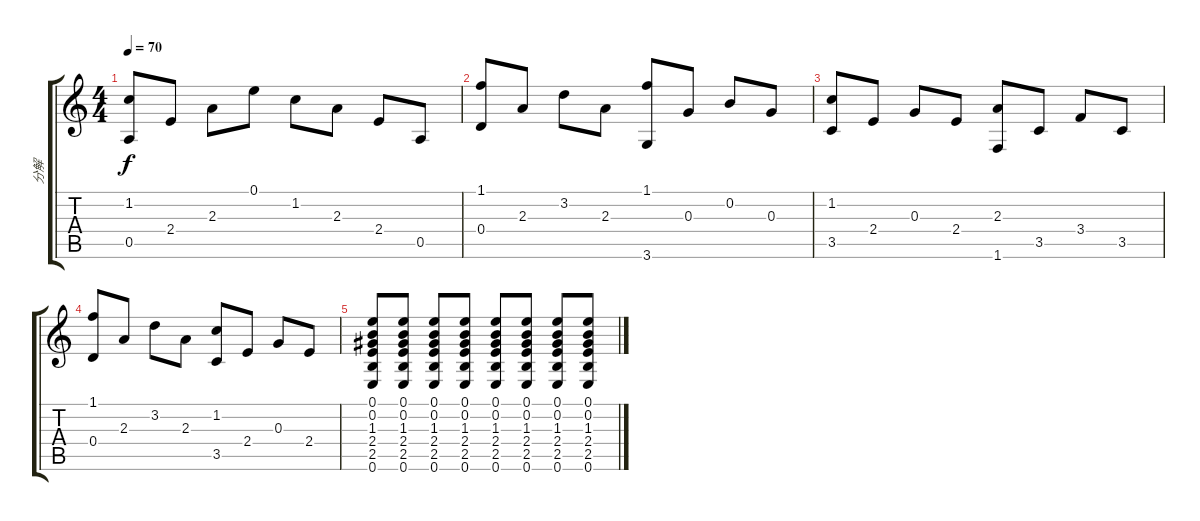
\track ("分解" "分解") {instrument acousticguitarnylon}
\staff {score tabs}
\tuning (E4 B3 G3 D3 A2 E2) {hide}
\ts (4 4)
\tempo 70
\clef g2
\ks c
(1.2 0.5).8{dy f} 2.4.8 2.3.8 0.1.8 1.2.8 2.3.8 2.4.8 0.5.8 |
(1.1 0.4).8 2.3.8 3.2.8 2.3.8 (1.1 3.6).8 0.3.8 0.2.8 0.3.8 |
(1.2 3.5).8 2.4.8 0.3.8 2.4.8 (2.3 1.6).8 3.5.8 3.4.8 3.5.8 |
(1.1 0.4).8 2.3.8 3.2.8 2.3.8 (1.2 3.5).8 2.4.8 0.3.8 2.4.8 |
(0.1 0.2 1.3 2.4 2.5 0.6).8 (0.1 0.2 1.3 2.4 2.5 0.6).8 (0.1 0.2 1.3 2.4 2.5 0.6).8 (0.1 0.2 1.3 2.4 2.5 0.6).8 (0.1 0.2 1.3 2.4 2.5 0.6).8 (0.1 0.2 1.3 2.4 2.5 0.6).8 (0.1 0.2 1.3 2.4 2.5 0.6).8 (0.1 0.2 1.3 2.4 2.5 0.6).8
